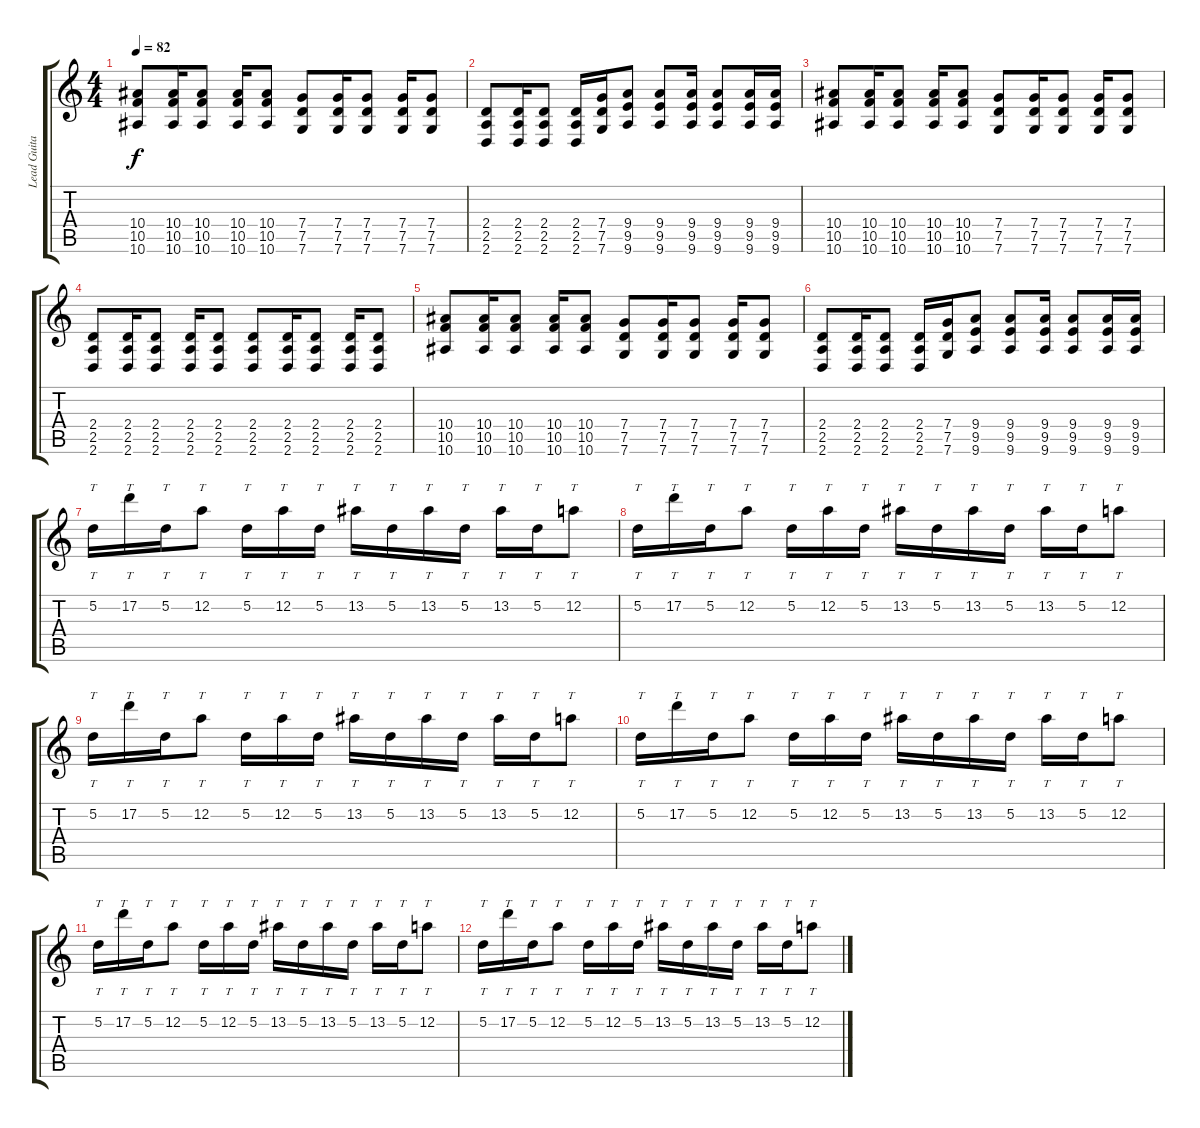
\track ("Lead Guitar" "Lead Guita") {instrument distortionguitar}
\staff {score tabs}
\tuning (D4 A3 F3 C3 G2 C2) {hide}
\ts (4 4)
\tempo 82
\clef g2
\ks c
(10.4 10.5 10.6).8{dy f} (10.4 10.5 10.6).16 (10.4 10.5 10.6).8 (10.4 10.5 10.6).16 (10.4 10.5 10.6).8 (7.4 7.5 7.6).8 (7.4 7.5 7.6).16 (7.4 7.5 7.6).8 (7.4 7.5 7.6).16 (7.4 7.5 7.6).8 |
(2.4 2.5 2.6).8 (2.4 2.5 2.6).16 (2.4 2.5 2.6).8 (2.4 2.5 2.6).16 (7.4 7.5 7.6).16 (9.4 9.5 9.6).8 (9.4 9.5 9.6).8 (9.4 9.5 9.6).16 (9.4 9.5 9.6).8 (9.4 9.5 9.6).16 (9.4 9.5 9.6).16 |
(10.4 10.5 10.6).8 (10.4 10.5 10.6).16 (10.4 10.5 10.6).8 (10.4 10.5 10.6).16 (10.4 10.5 10.6).8 (7.4 7.5 7.6).8 (7.4 7.5 7.6).16 (7.4 7.5 7.6).8 (7.4 7.5 7.6).16 (7.4 7.5 7.6).8 |
(2.4 2.5 2.6).8 (2.4 2.5 2.6).16 (2.4 2.5 2.6).8 (2.4 2.5 2.6).16 (2.4 2.5 2.6).8 (2.4 2.5 2.6).8 (2.4 2.5 2.6).16 (2.4 2.5 2.6).8 (2.4 2.5 2.6).16 (2.4 2.5 2.6).8 |
(10.4 10.5 10.6).8 (10.4 10.5 10.6).16 (10.4 10.5 10.6).8 (10.4 10.5 10.6).16 (10.4 10.5 10.6).8 (7.4 7.5 7.6).8 (7.4 7.5 7.6).16 (7.4 7.5 7.6).8 (7.4 7.5 7.6).16 (7.4 7.5 7.6).8 |
(2.4 2.5 2.6).8 (2.4 2.5 2.6).16 (2.4 2.5 2.6).8 (2.4 2.5 2.6).16 (7.4 7.5 7.6).16 (9.4 9.5 9.6).8 (9.4 9.5 9.6).8 (9.4 9.5 9.6).16 (9.4 9.5 9.6).8 (9.4 9.5 9.6).16 (9.4 9.5 9.6).16 |
5.2.16{tt} 17.2.16{tt} 5.2.16{tt} 12.2.8{tt} 5.2.16{tt} 12.2.16{tt} 5.2.16{tt} 13.2.16{tt} 5.2.16{tt} 13.2.16{tt} 5.2.16{tt} 13.2.16{tt} 5.2.16{tt} 12.2.8{tt} |
5.2.16{tt} 17.2.16{tt} 5.2.16{tt} 12.2.8{tt} 5.2.16{tt} 12.2.16{tt} 5.2.16{tt} 13.2.16{tt} 5.2.16{tt} 13.2.16{tt} 5.2.16{tt} 13.2.16{tt} 5.2.16{tt} 12.2.8{tt} |
5.2.16{tt} 17.2.16{tt} 5.2.16{tt} 12.2.8{tt} 5.2.16{tt} 12.2.16{tt} 5.2.16{tt} 13.2.16{tt} 5.2.16{tt} 13.2.16{tt} 5.2.16{tt} 13.2.16{tt} 5.2.16{tt} 12.2.8{tt} |
5.2.16{tt} 17.2.16{tt} 5.2.16{tt} 12.2.8{tt} 5.2.16{tt} 12.2.16{tt} 5.2.16{tt} 13.2.16{tt} 5.2.16{tt} 13.2.16{tt} 5.2.16{tt} 13.2.16{tt} 5.2.16{tt} 12.2.8{tt} |
5.2.16{tt} 17.2.16{tt} 5.2.16{tt} 12.2.8{tt} 5.2.16{tt} 12.2.16{tt} 5.2.16{tt} 13.2.16{tt} 5.2.16{tt} 13.2.16{tt} 5.2.16{tt} 13.2.16{tt} 5.2.16{tt} 12.2.8{tt} |
5.2.16{tt} 17.2.16{tt} 5.2.16{tt} 12.2.8{tt} 5.2.16{tt} 12.2.16{tt} 5.2.16{tt} 13.2.16{tt} 5.2.16{tt} 13.2.16{tt} 5.2.16{tt} 13.2.16{tt} 5.2.16{tt} 12.2.8{tt}
